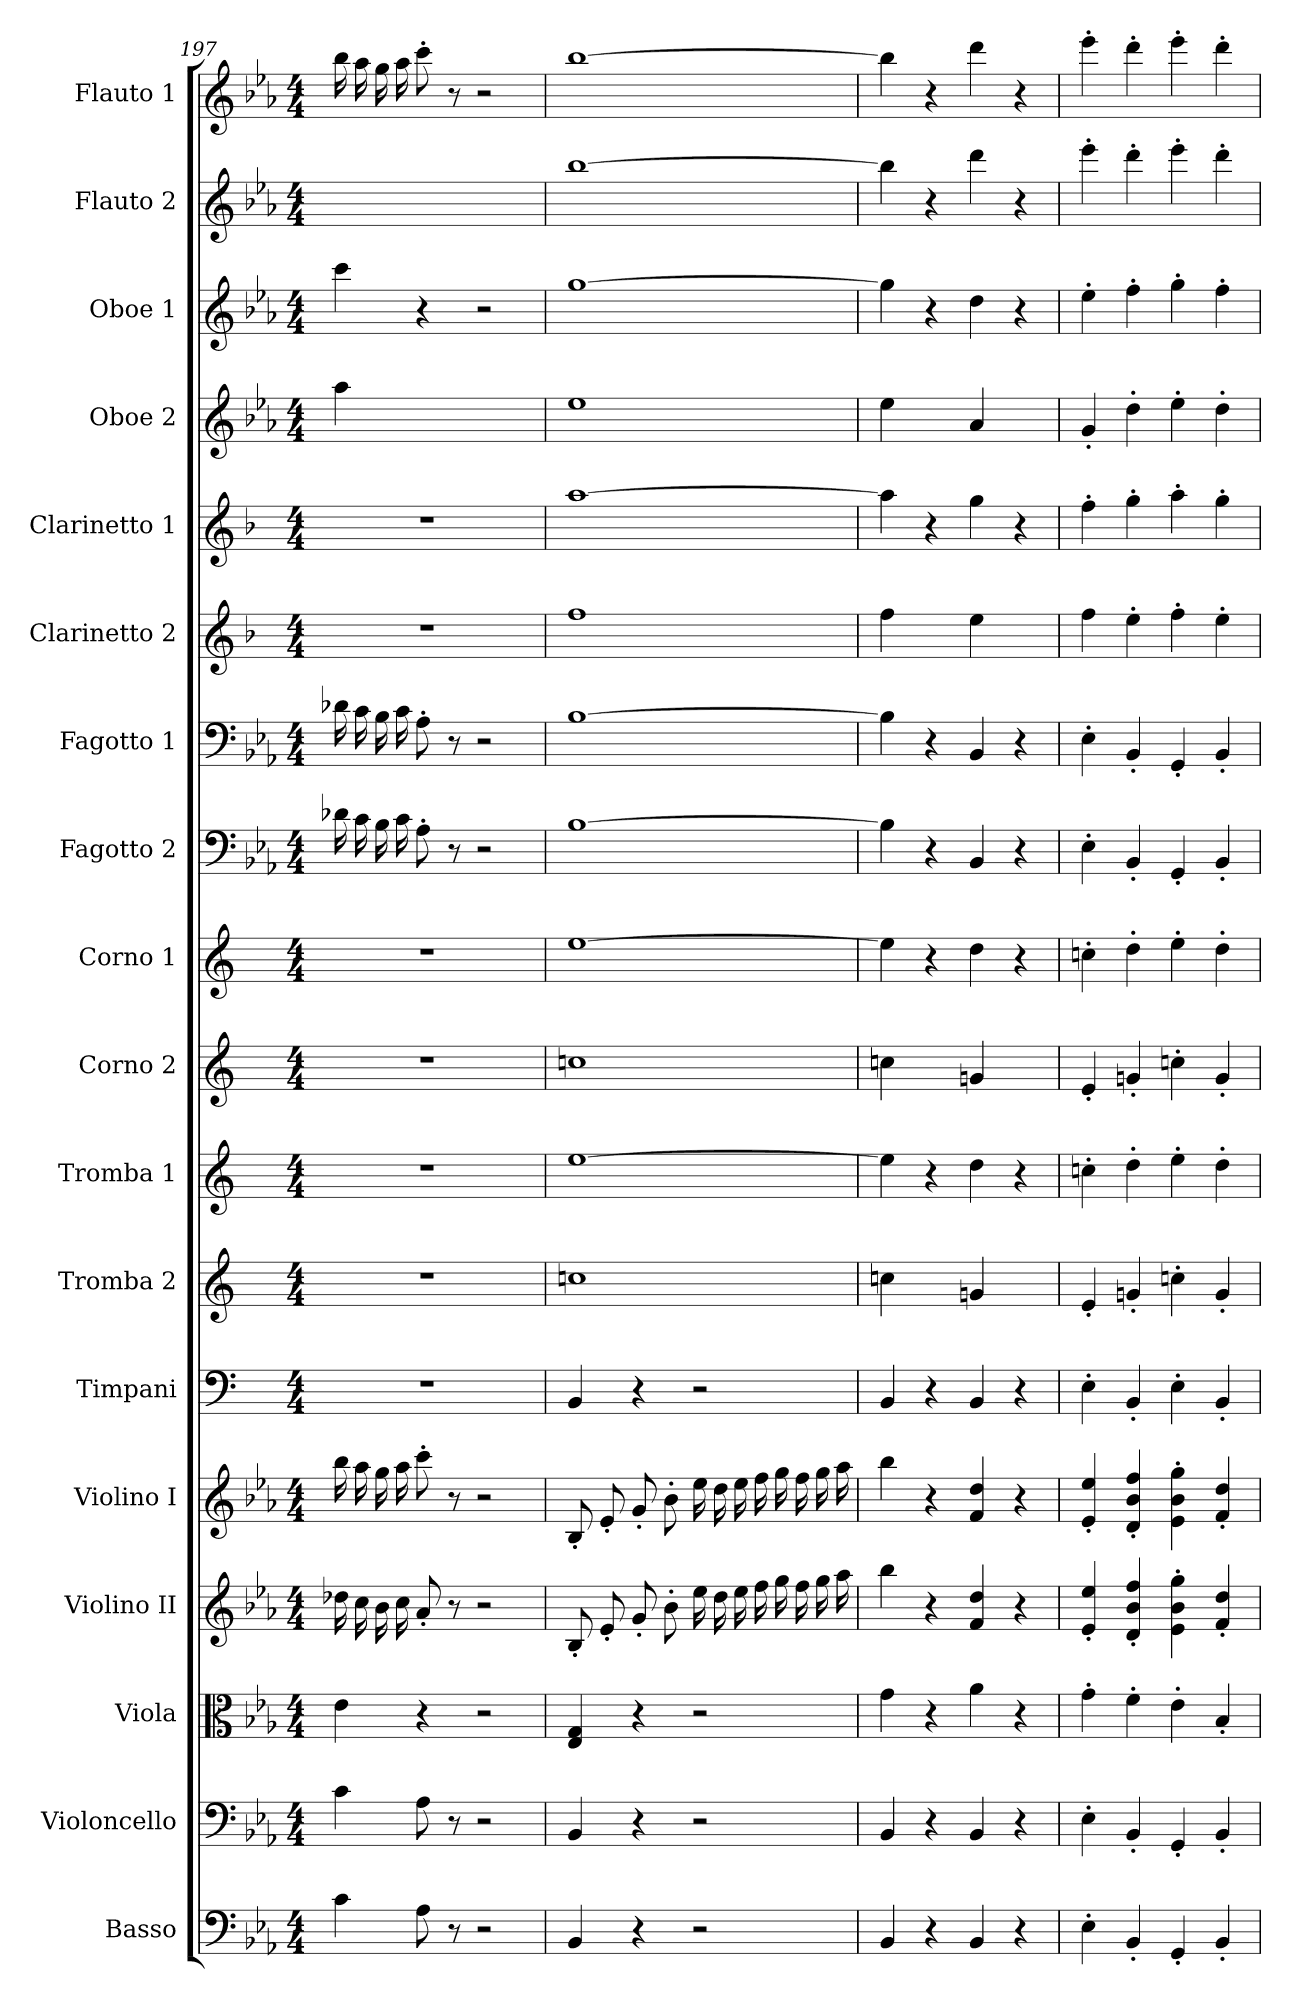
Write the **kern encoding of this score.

**kern	**kern	**kern	**kern	**kern	**kern	**kern	**kern	**kern	**kern	**kern	**kern	**kern	**kern	**kern	**kern	**kern	**kern
*part18	*part17	*part16	*part15	*part14	*part13	*part12	*part11	*part10	*part9	*part8	*part7	*part6	*part5	*part4	*part3	*part2	*part1
*staff18	*staff17	*staff16	*staff15	*staff14	*staff13	*staff12	*staff11	*staff10	*staff9	*staff8	*staff7	*staff6	*staff5	*staff4	*staff3	*staff2	*staff1
*I"Basso	*I"Violoncello	*I"Viola	*I"Violino II	*I"Violino I	*I"Timpani	*I"Tromba 2	*I"Tromba 1	*I"Corno 2	*I"Corno 1	*I"Fagotto 2	*I"Fagotto 1	*I"Clarinetto 2	*I"Clarinetto 1	*I"Oboe 2	*I"Oboe 1	*I"Flauto 2	*I"Flauto 1
*	*I'Vc	*I'Vla	*I'Vln	*I'Vln	*	*	*	*	*	*	*	*I'Cl	*I'Cl	*I'Ob	*I'Ob	*I'Fl	*I'Fl
*clefF4	*clefF4	*clefC3	*clefG2	*clefG2	*clefF4	*clefG2	*clefG2	*clefG2	*clefG2	*clefF4	*clefF4	*clefG2	*clefG2	*clefG2	*clefG2	*clefG2	*clefG2
*ITrd7c12	*	*	*	*	*	*ITrd-2c-3	*ITrd-2c-3	*ITrd5c9	*ITrd5c9	*	*	*ITrd1c2	*ITrd1c2	*	*	*	*
*k[b-e-a-]	*k[b-e-a-]	*k[b-e-a-]	*k[b-e-a-]	*k[b-e-a-]	*	*	*	*	*	*k[b-e-a-]	*k[b-e-a-]	*k[b-e-a-]	*k[b-e-a-]	*k[b-e-a-]	*k[b-e-a-]	*k[b-e-a-]	*k[b-e-a-]
*M4/4	*M4/4	*M4/4	*M4/4	*M4/4	*M4/4	*M4/4	*M4/4	*M4/4	*M4/4	*M4/4	*M4/4	*M4/4	*M4/4	*M4/4	*M4/4	*M4/4	*M4/4
=197	=197	=197	=197	=197	=197	=197	=197	=197	=197	=197	=197	=197	=197	=197	=197	=197	=197
4C	4c	4e-	16dd-X	16bb-	1r	1r	1r	1r	1r	16d-X	16d-X	1r	1r	4aa-	4ccc	1ryy	16bb-
.	.	.	16cc	16aa-	.	.	.	.	.	16c	16c	.	.	.	.	.	16aa-
.	.	.	16b-	16gg	.	.	.	.	.	16B-	16B-	.	.	.	.	.	16gg
.	.	.	16cc	16aa-	.	.	.	.	.	16c	16c	.	.	.	.	.	16aa-
8AA-	8A-	4r	8a-'	8ccc'	.	.	.	.	.	8A-'	8A-'	.	.	4ryy	4r	.	8ccc'
8r	8r	.	8r	8r	.	.	.	.	.	8r	8r	.	.	.	.	.	8r
2r	2r	2r	2r	2r	.	.	.	.	.	2r	2r	.	.	2ryy	2r	.	2r
=198	=198	=198	=198	=198	=198	=198	=198	=198	=198	=198	=198	=198	=198	=198	=198	=198	=198
4BBB-	4BB-	4E- 4G	8B-'	8B-'	4BB	1ee-X	[1gg	1e-X	[1g	[1B-	[1B-	1ee-	[1gg	1ee-	[1gg	[1bb-	[1bb-
.	.	.	8e-'	8e-'	.	.	.	.	.	.	.	.	.	.	.	.	.
4r	4r	4r	8g'	8g'	4r	.	.	.	.	.	.	.	.	.	.	.	.
.	.	.	8b-'	8b-'	.	.	.	.	.	.	.	.	.	.	.	.	.
2r	2r	2r	16ee-	16ee-	2r	.	.	.	.	.	.	.	.	.	.	.	.
.	.	.	16dd	16dd	.	.	.	.	.	.	.	.	.	.	.	.	.
.	.	.	16ee-	16ee-	.	.	.	.	.	.	.	.	.	.	.	.	.
.	.	.	16ff	16ff	.	.	.	.	.	.	.	.	.	.	.	.	.
.	.	.	16gg	16gg	.	.	.	.	.	.	.	.	.	.	.	.	.
.	.	.	16ff	16ff	.	.	.	.	.	.	.	.	.	.	.	.	.
.	.	.	16gg	16gg	.	.	.	.	.	.	.	.	.	.	.	.	.
.	.	.	16aa-	16aa-	.	.	.	.	.	.	.	.	.	.	.	.	.
=199	=199	=199	=199	=199	=199	=199	=199	=199	=199	=199	=199	=199	=199	=199	=199	=199	=199
4BBB-	4BB-	4g	4bb-	4bb-	4BB	4ee-X	4gg]	4e-X	4g]	4B-]	4B-]	4ee-	4gg]	4ee-	4gg]	4bb-]	4bb-]
4r	4r	4r	4r	4r	4r	4ryy	4r	4ryy	4r	4r	4r	4ryy	4r	4ryy	4r	4r	4r
4BBB-	4BB-	4a-	4f 4dd	4f 4dd	4BB	4b-X	4ff	4B-X	4f	4BB-	4BB-	4dd	4ff	4a-	4dd	4ddd	4ddd
4r	4r	4r	4r	4r	4r	4ryy	4r	4ryy	4r	4r	4r	4ryy	4r	4ryy	4r	4r	4r
=200	=200	=200	=200	=200	=200	=200	=200	=200	=200	=200	=200	=200	=200	=200	=200	=200	=200
4EE-'	4E-'	4g'	4e-' 4ee-'	4e-' 4ee-'	4E'	4g'	4ee-X'	4G'	4e-X'	4E-'	4E-'	4ee-	4ee-'	4g'	4ee-'	4eee-'	4eee-'
4BBB-'	4BB-'	4f'	4d' 4b-' 4ff'	4d' 4b-' 4ff'	4BB'	4b-X'	4ff'	4B-X'	4f'	4BB-'	4BB-'	4dd'	4ff'	4dd'	4ff'	4ddd'	4ddd'
4GGG'	4GG'	4e-'	4e-' 4b-' 4gg'	4e-' 4b-' 4gg'	4E'	4ee-X'	4gg'	4e-X'	4g'	4GG'	4GG'	4ee-'	4gg'	4ee-'	4gg'	4eee-'	4eee-'
4BBB-'	4BB-'	4B-'	4f' 4dd'	4f' 4dd'	4BB'	4b-'	4ff'	4B-'	4f'	4BB-'	4BB-'	4dd'	4ff'	4dd'	4ff'	4ddd'	4ddd'
=	=	=	=	=	=	=	=	=	=	=	=	=	=	=	=	=	=
*-	*-	*-	*-	*-	*-	*-	*-	*-	*-	*-	*-	*-	*-	*-	*-	*-	*-
